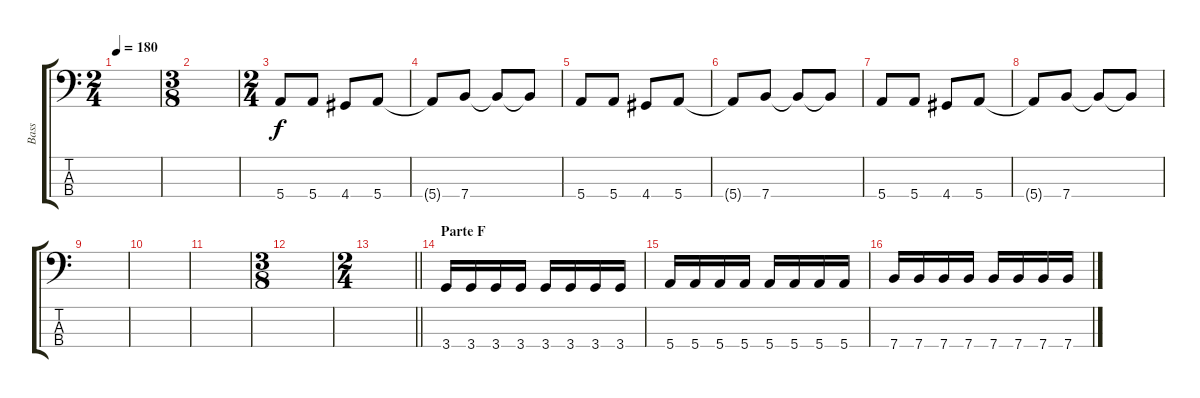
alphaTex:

\track ("Bass" "Bass") {instrument electricbasspick}
\staff {score tabs}
\tuning (G2 D2 A1 E1) {hide}
\ts (2 4)
\tempo 180
\clef f4
\ks c
|
\ts (3 8)
|
\ts (2 4)
5.4.8 5.4.8 4.4.8 5.4.8 |
5.4{t}.8 7.4.8 7.4{t}.8 7.4{t}.8 |
5.4.8 5.4.8 4.4.8 5.4.8 |
5.4{t}.8 7.4.8 7.4{t}.8 7.4{t}.8 |
5.4.8 5.4.8 4.4.8 5.4.8 |
5.4{t}.8 7.4.8 7.4{t}.8 7.4{t}.8 |
|
|
|
\ts (3 8)
|
\ts (2 4)
\barLineRight lightlight
|
\section ("" "Parte F")
3.4.16 3.4.16 3.4.16 3.4.16 3.4.16 3.4.16 3.4.16 3.4.16 |
5.4.16 5.4.16 5.4.16 5.4.16 5.4.16 5.4.16 5.4.16 5.4.16 |
7.4.16 7.4.16 7.4.16 7.4.16 7.4.16 7.4.16 7.4.16 7.4.16
